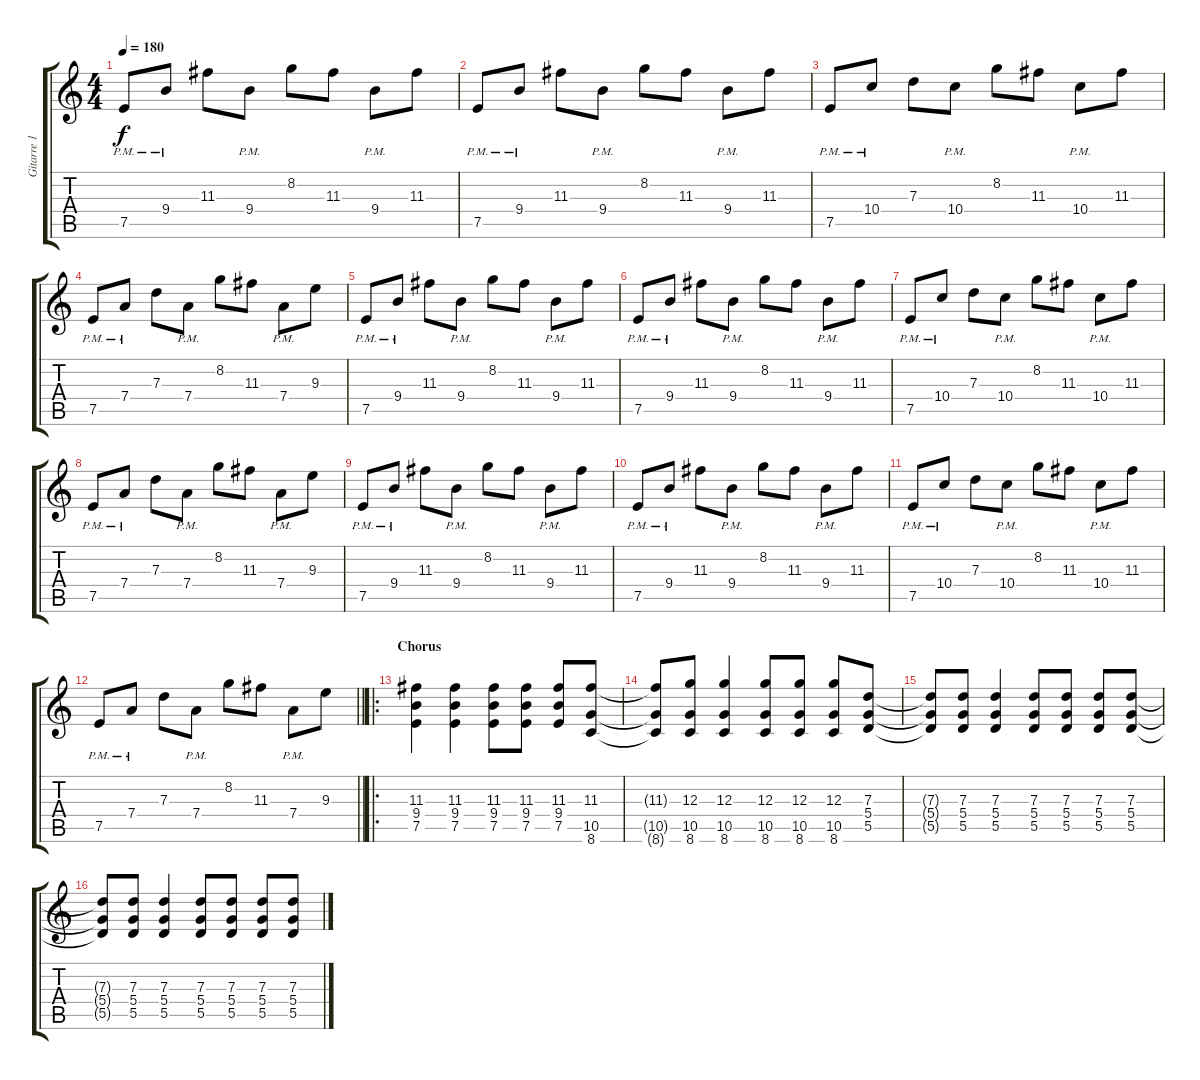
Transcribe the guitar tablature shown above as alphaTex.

\track ("Gitarre 1" "Gitarre 1") {instrument overdrivenguitar}
\staff {score tabs}
\tuning (E4 B3 G3 D3 A2 E2) {hide}
\ts (4 4)
\tempo 180
\clef g2
\ks c
7.5{pm}.8{dy f} 9.4{pm}.8 11.3.8 9.4{pm}.8 8.2.8 11.3.8 9.4{pm}.8 11.3.8 |
7.5{pm}.8 9.4{pm}.8 11.3.8 9.4{pm}.8 8.2.8 11.3.8 9.4{pm}.8 11.3.8 |
7.5{pm}.8 10.4{pm}.8 7.3.8 10.4{pm}.8 8.2.8 11.3.8 10.4{pm}.8 11.3.8 |
7.5{pm}.8 7.4{pm}.8 7.3.8 7.4{pm}.8 8.2.8 11.3.8 7.4{pm}.8 9.3.8 |
7.5{pm}.8 9.4{pm}.8 11.3.8 9.4{pm}.8 8.2.8 11.3.8 9.4{pm}.8 11.3.8 |
7.5{pm}.8 9.4{pm}.8 11.3.8 9.4{pm}.8 8.2.8 11.3.8 9.4{pm}.8 11.3.8 |
7.5{pm}.8 10.4{pm}.8 7.3.8 10.4{pm}.8 8.2.8 11.3.8 10.4{pm}.8 11.3.8 |
7.5{pm}.8 7.4{pm}.8 7.3.8 7.4{pm}.8 8.2.8 11.3.8 7.4{pm}.8 9.3.8 |
7.5{pm}.8 9.4{pm}.8 11.3.8 9.4{pm}.8 8.2.8 11.3.8 9.4{pm}.8 11.3.8 |
7.5{pm}.8 9.4{pm}.8 11.3.8 9.4{pm}.8 8.2.8 11.3.8 9.4{pm}.8 11.3.8 |
7.5{pm}.8 10.4{pm}.8 7.3.8 10.4{pm}.8 8.2.8 11.3.8 10.4{pm}.8 11.3.8 |
\barLineRight lightlight
7.5{pm}.8 7.4{pm}.8 7.3.8 7.4{pm}.8 8.2.8 11.3.8 7.4{pm}.8 9.3.8 |
\ro
\section ("" "Chorus")
(11.3 9.4 7.5).4 (11.3 9.4 7.5).4 (11.3 9.4 7.5).8 (11.3 9.4 7.5).8 (11.3 9.4 7.5).8 (11.3 10.5 8.6).8 |
(11.3{t} 10.5{t} 8.6{t}).8 (12.3 10.5 8.6).8 (12.3 10.5 8.6).4 (12.3 10.5 8.6).8 (12.3 10.5 8.6).8 (12.3 10.5 8.6).8 (7.3 5.4 5.5).8 |
(7.3{t} 5.4{t} 5.5{t}).8 (7.3 5.4 5.5).8 (7.3 5.4 5.5).4 (7.3 5.4 5.5).8 (7.3 5.4 5.5).8 (7.3 5.4 5.5).8 (7.3 5.4 5.5).8 |
(7.3{t} 5.4{t} 5.5{t}).8 (7.3 5.4 5.5).8 (7.3 5.4 5.5).4 (7.3 5.4 5.5).8 (7.3 5.4 5.5).8 (7.3 5.4 5.5).8 (7.3 5.4 5.5).8
